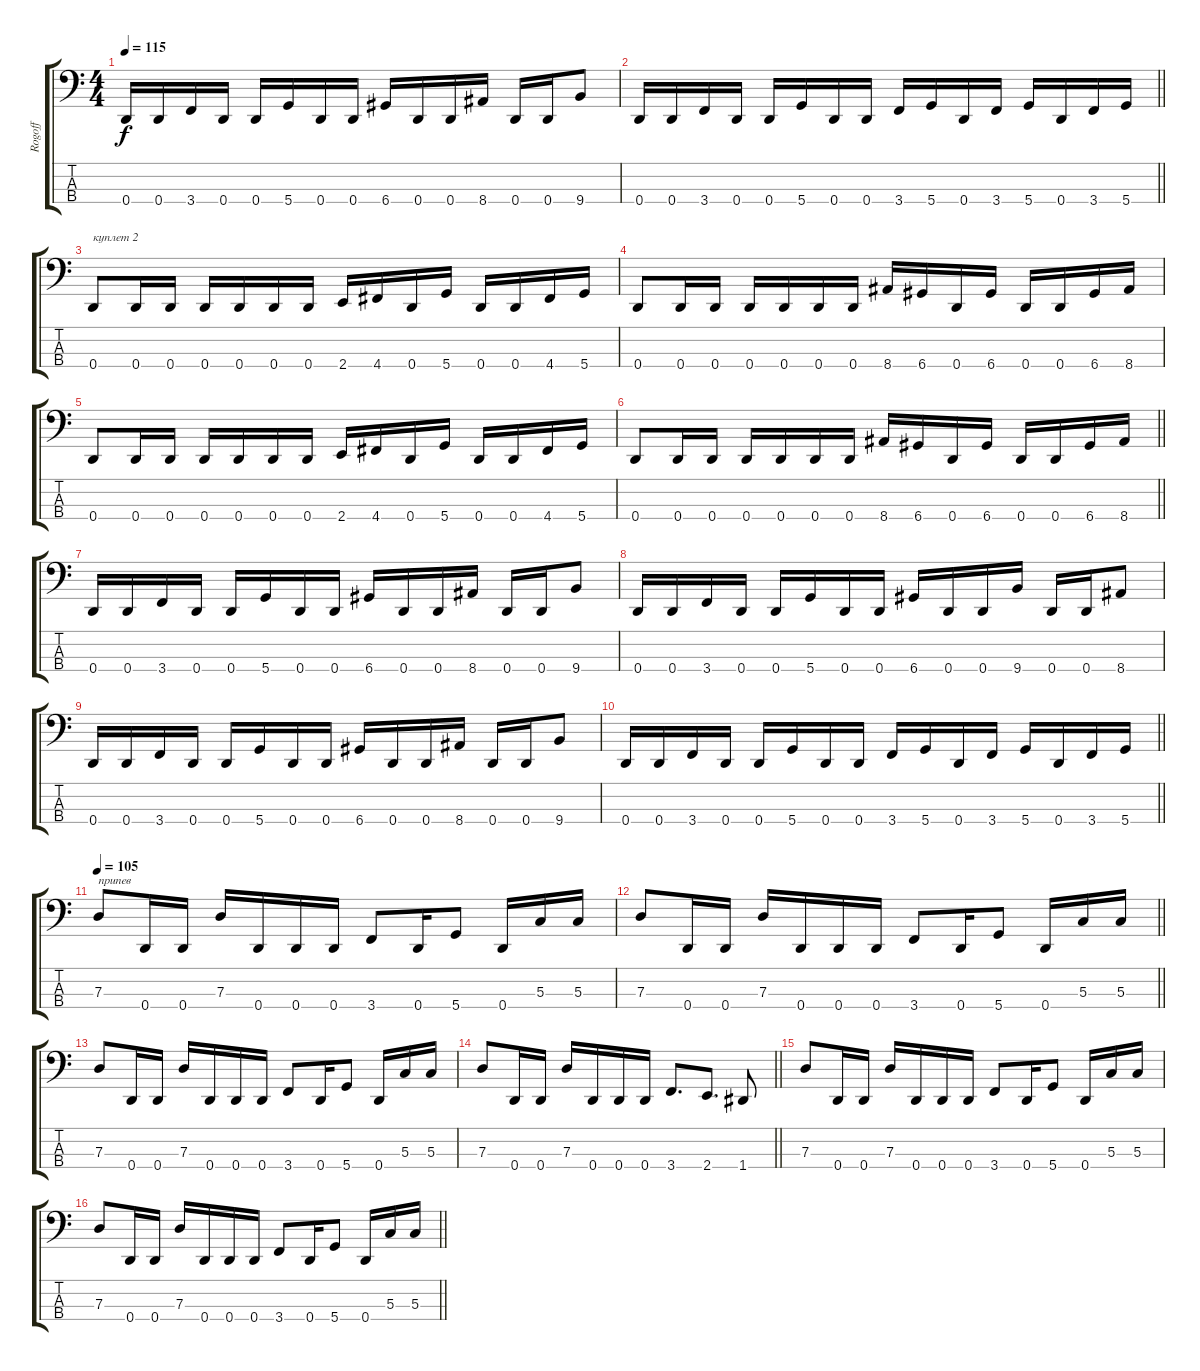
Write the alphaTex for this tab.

\track ("Rogoff" "Rogoff") {instrument electricbassfinger}
\staff {score tabs}
\tuning (F2 C2 G1 D1) {hide}
\ts (4 4)
\tempo 115
\clef f4
\ks c
0.4.16{dy f} 0.4.16 3.4.16 0.4.16 0.4.16 5.4.16 0.4.16 0.4.16 6.4.16 0.4.16 0.4.16 8.4.16 0.4.16 0.4.16 9.4.8 |
\barLineRight lightlight
0.4.16 0.4.16 3.4.16 0.4.16 0.4.16 5.4.16 0.4.16 0.4.16 3.4.16 5.4.16 0.4.16 3.4.16 5.4.16 0.4.16 3.4.16 5.4.16 |
0.4.8{txt "куплет 2"} 0.4.16 0.4.16 0.4.16 0.4.16 0.4.16 0.4.16 2.4.16 4.4.16 0.4.16 5.4.16 0.4.16 0.4.16 4.4.16 5.4.16 |
0.4.8 0.4.16 0.4.16 0.4.16 0.4.16 0.4.16 0.4.16 8.4.16 6.4.16 0.4.16 6.4.16 0.4.16 0.4.16 6.4.16 8.4.16 |
0.4.8 0.4.16 0.4.16 0.4.16 0.4.16 0.4.16 0.4.16 2.4.16 4.4.16 0.4.16 5.4.16 0.4.16 0.4.16 4.4.16 5.4.16 |
\barLineRight lightlight
0.4.8 0.4.16 0.4.16 0.4.16 0.4.16 0.4.16 0.4.16 8.4.16 6.4.16 0.4.16 6.4.16 0.4.16 0.4.16 6.4.16 8.4.16 |
0.4.16 0.4.16 3.4.16 0.4.16 0.4.16 5.4.16 0.4.16 0.4.16 6.4.16 0.4.16 0.4.16 8.4.16 0.4.16 0.4.16 9.4.8 |
0.4.16 0.4.16 3.4.16 0.4.16 0.4.16 5.4.16 0.4.16 0.4.16 6.4.16 0.4.16 0.4.16 9.4.16 0.4.16 0.4.16 8.4.8 |
0.4.16 0.4.16 3.4.16 0.4.16 0.4.16 5.4.16 0.4.16 0.4.16 6.4.16 0.4.16 0.4.16 8.4.16 0.4.16 0.4.16 9.4.8 |
\barLineRight lightlight
0.4.16 0.4.16 3.4.16 0.4.16 0.4.16 5.4.16 0.4.16 0.4.16 3.4.16 5.4.16 0.4.16 3.4.16 5.4.16 0.4.16 3.4.16 5.4.16 |
\tempo 105
7.3.8{txt "припев"} 0.4.16 0.4.16 7.3.16 0.4.16 0.4.16 0.4.16 3.4.8 0.4.16 5.4.8 0.4.16 5.3.16 5.3.16 |
\barLineRight lightlight
7.3.8 0.4.16 0.4.16 7.3.16 0.4.16 0.4.16 0.4.16 3.4.8 0.4.16 5.4.8 0.4.16 5.3.16 5.3.16 |
7.3.8 0.4.16 0.4.16 7.3.16 0.4.16 0.4.16 0.4.16 3.4.8 0.4.16 5.4.8 0.4.16 5.3.16 5.3.16 |
\barLineRight lightlight
7.3.8 0.4.16 0.4.16 7.3.16 0.4.16 0.4.16 0.4.16 3.4.8{d} 2.4.8{d} 1.4.8 |
7.3.8 0.4.16 0.4.16 7.3.16 0.4.16 0.4.16 0.4.16 3.4.8 0.4.16 5.4.8 0.4.16 5.3.16 5.3.16 |
\barLineRight lightlight
7.3.8 0.4.16 0.4.16 7.3.16 0.4.16 0.4.16 0.4.16 3.4.8 0.4.16 5.4.8 0.4.16 5.3.16 5.3.16
